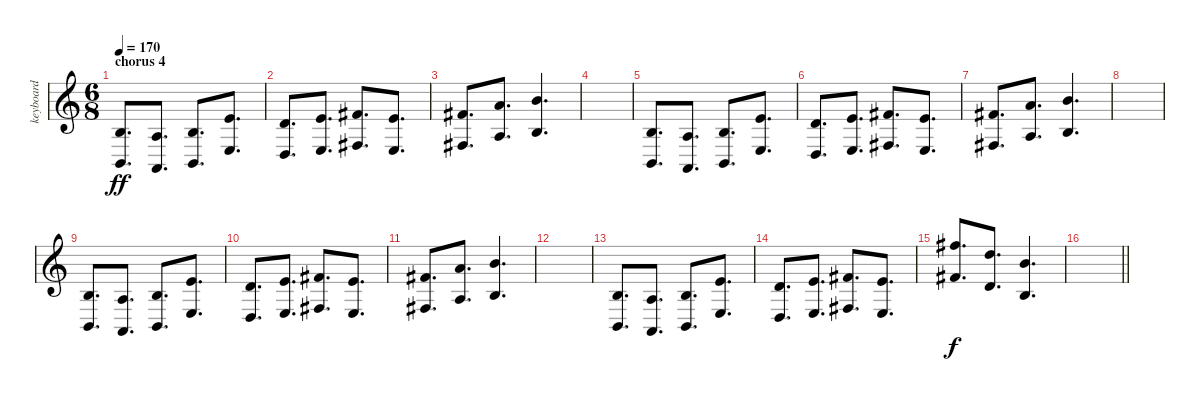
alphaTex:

\track ("keyboard" "keyboard") {instrument electricpiano2}
\staff {score}
\tuning (E4 B3 G3 D3 A2 E2) {hide}
\ts (6 8)
\section ("" "chorus 4")
\tempo 170
\clef g2
\ks c
(9.4 2.5).8{d dy ff instrument electricpiano2} (7.4 0.5).8{d} (9.4 2.5).8{d} (9.3 2.4).8{d} |
(7.3 0.4).8{d} (9.3 2.4).8{d} (7.2 4.4).8{d} (9.3 2.4).8{d} |
(7.2 4.4).8{d} (10.2 2.3).8{d} (12.2 4.3).4{d} |
|
(9.4 2.5).8{d} (7.4 0.5).8{d} (9.4 2.5).8{d} (9.3 2.4).8{d} |
(7.3 0.4).8{d} (9.3 2.4).8{d} (7.2 4.4).8{d} (9.3 2.4).8{d} |
(7.2 4.4).8{d} (10.2 2.3).8{d} (12.2 4.3).4{d} |
|
(9.4 2.5).8{d} (7.4 0.5).8{d} (9.4 2.5).8{d} (9.3 2.4).8{d} |
(7.3 0.4).8{d} (9.3 2.4).8{d} (7.2 4.4).8{d} (9.3 2.4).8{d} |
(7.2 4.4).8{d} (10.2 2.3).8{d} (12.2 4.3).4{d} |
|
(9.4 2.5).8{d} (7.4 0.5).8{d} (9.4 2.5).8{d} (9.3 2.4).8{d} |
(7.3 0.4).8{d} (9.3 2.4).8{d} (7.2 4.4).8{d} (9.3 2.4).8{d} |
(14.1 7.2).8{d dy f} (10.1 3.2).8{d} (7.1 0.2).4{d} |
\barLineRight lightlight
